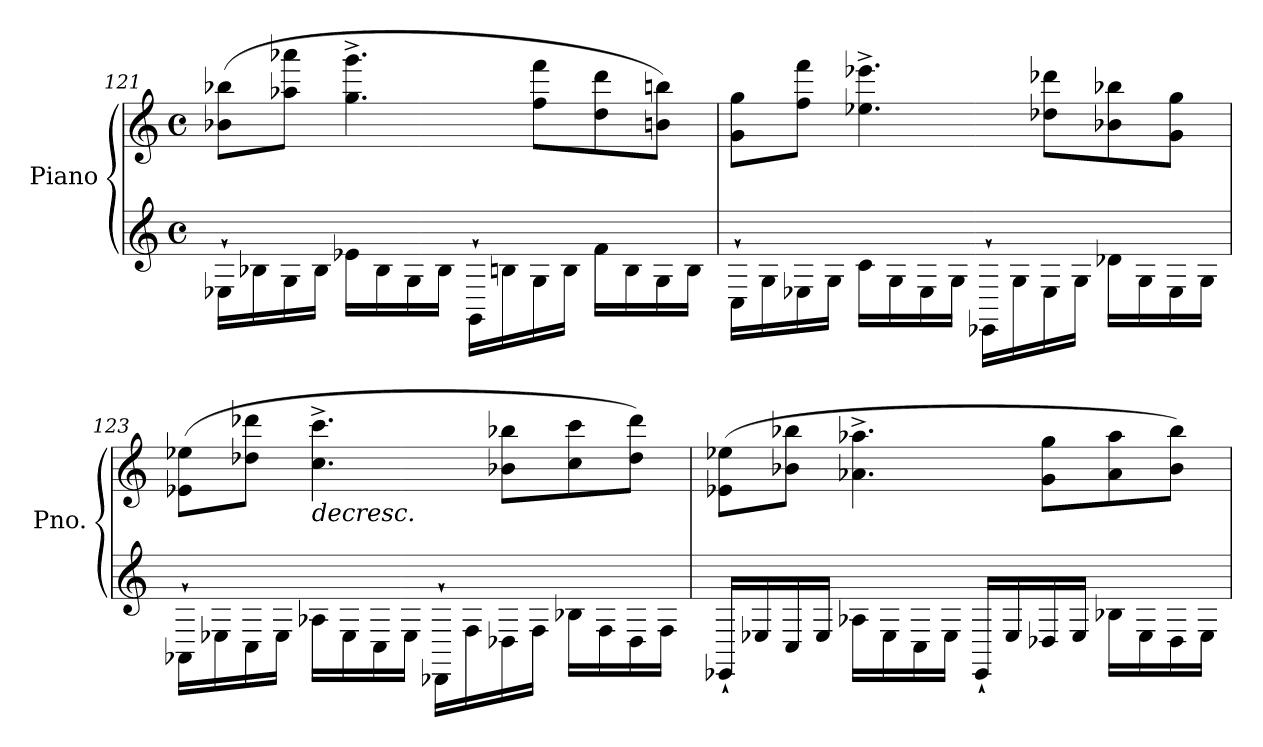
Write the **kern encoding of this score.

**kern	**kern
*part1	*part1
*staff2	*staff1
*I"Piano	*
*I'Pno.	*
*clefG2	*clefG2
*k[]	*k[]
*M4/4	*M4/4
*met(c)	*met(c)
=121	=121
16E-X`\LL	(8b-X\ 8bb-X\L
16B-X\	.
16G\	8aa-X\ 8aaa-X\J
16B-\JJ	.
16e-X\LL	4.gg\^ 4.ggg\^
16B-\	.
16G\	.
16B-\JJ	.
16GG`\LL	.
16Bn\	.
16G\	8ff\ 8fff\L
16B\JJ	.
16f\LL	8dd\ 8ddd\
16B\	.
16G\	8bn\ 8bbn\J)
16B\JJ	.
=122	=122
16C`\LL	8g\ 8gg\L
16G\	.
16E-X\	8ff\ 8fff\J
16G\JJ	.
16c\LL	4.ee-X\^ 4.eee-X\^
16G\	.
16E-\	.
16G\JJ	.
16EE-X`\LL	.
16G\	.
16E-\	8dd-X\ 8ddd-X\L
16G\JJ	.
16d-X\LL	8b-X\ 8bb-X\
16G\	.
16E-\	8g\ 8gg\J
16G\JJ	.
!!LO:LB:g=z
=123	=123
16AA-X`\LL	(8e-X\ 8ee-X\L
16E-X\	.
16C\	8dd-X\ 8ddd-X\J
16E-\JJ	.
!	!LO:TX:b:i:t=decresc.
16A-X\LL	4.cc\^ 4.ccc\^
16E-\	.
16C\	.
16E-\JJ	.
16DD-X`\LL	.
16F\	.
16D-X\	8b-X\ 8bb-X\L
16F\JJ	.
16B-X\LL	8cc\ 8ccc\
16F\	.
16D-\	8dd-\ 8ddd-\J)
16F\JJ	.
=124	=124
16EE-X`/LL	(8e-X\ 8ee-X\L
16E-X/	.
16C/	8b-X\ 8bb-X\J
16E-/JJ	.
16A-X\LL	4.a-X\^ 4.aa-X\^
16E-\	.
16C\	.
16E-\JJ	.
16EE-`/LL	.
16E-/	.
16D-X/	8g\ 8gg\L
16E-/JJ	.
16B-X\LL	8a-\ 8aa-\
16E-\	.
16D-\	8b-\ 8bb-\J)
16E-\JJ	.
=	=
*-	*-
